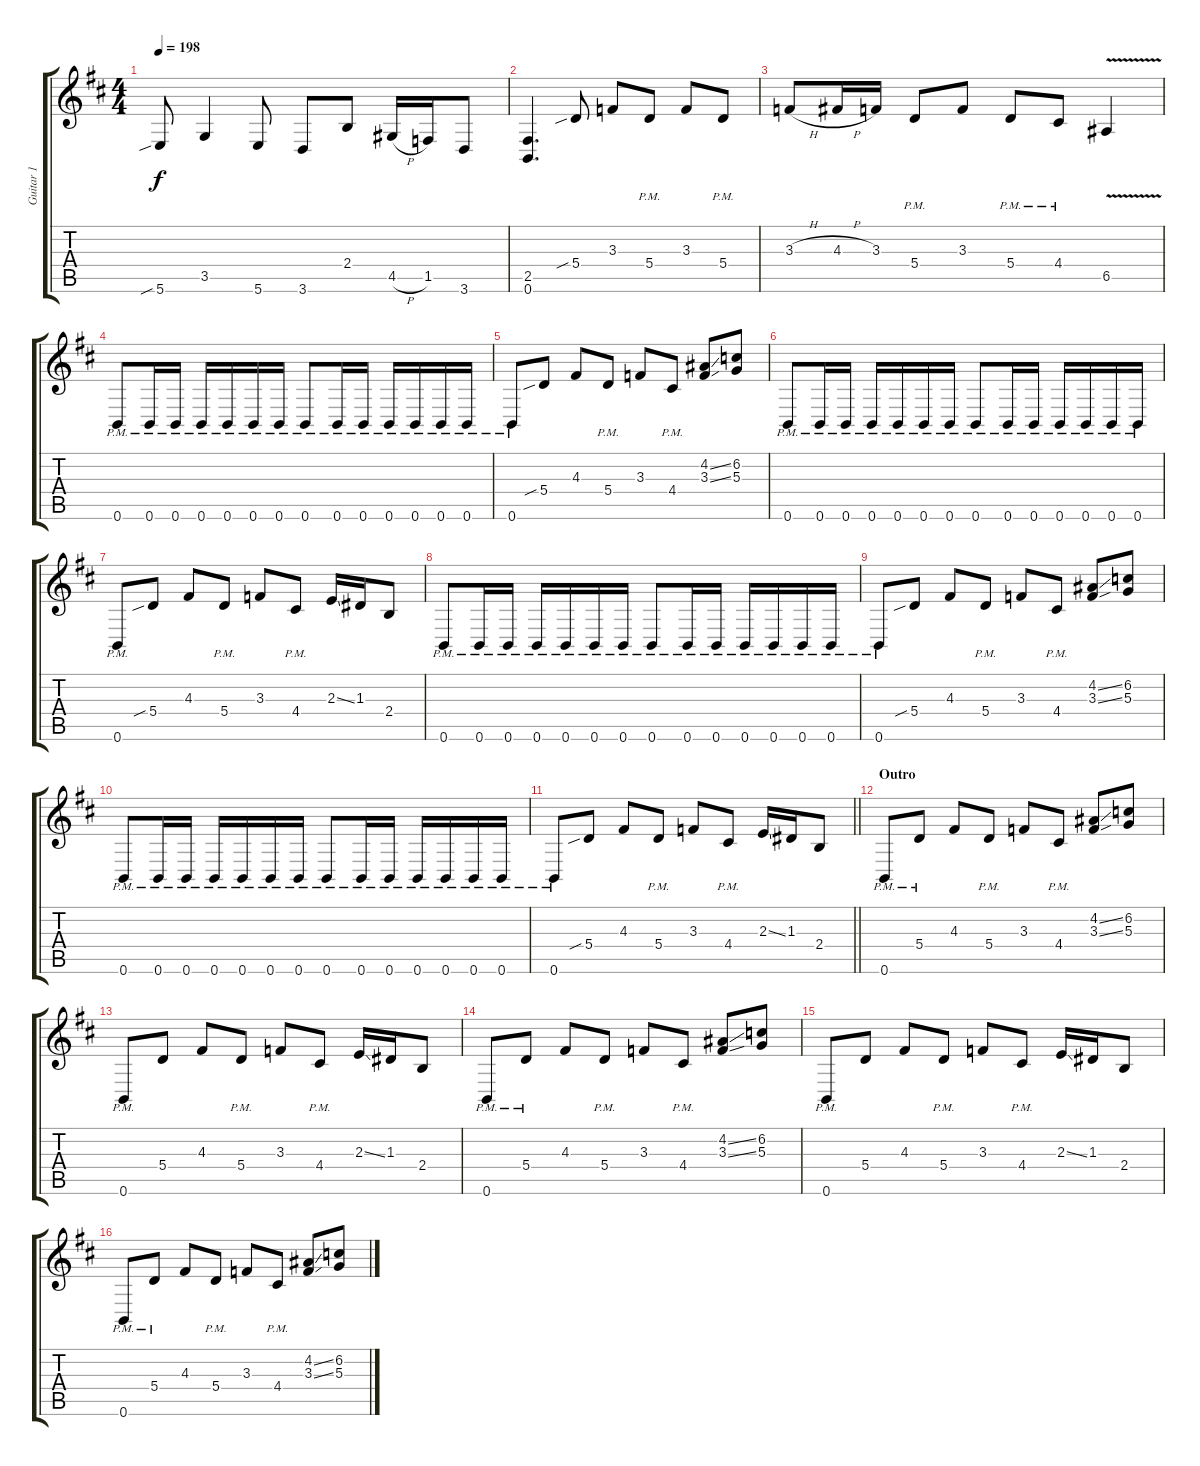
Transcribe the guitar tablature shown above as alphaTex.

\track ("Guitar 1" "Guitar 1") {instrument distortionguitar}
\staff {score tabs}
\tuning (B3 Gb3 D3 A2 E2 B1) {hide}
\ts (4 4)
\tempo 198
\clef g2
\ks d
5.6{sib}.8{dy f} 3.5.4 5.6.8 3.6.8 2.4.8 4.5{h}.16 1.5.16 3.6.8 |
(2.5 0.6).4{d} 5.4{sib}.8 3.3.8 5.4{pm}.8 3.3.8 5.4{pm}.8 |
3.3{h}.8 4.3{h}.16 3.3.16 5.4{pm}.8 3.3.8 5.4{pm}.8 4.4{pm}.8 6.5{v}.4 |
0.6{pm}.8 0.6{pm}.16 0.6{pm}.16 0.6{pm}.16 0.6{pm}.16 0.6{pm}.16 0.6{pm}.16 0.6{pm}.8 0.6{pm}.16 0.6{pm}.16 0.6{pm}.16 0.6{pm}.16 0.6{pm}.16 0.6{pm}.16 |
0.6{pm}.8 5.4{sib}.8 4.3.8 5.4{pm}.8 3.3.8 4.4{pm}.8 (4.2{ss} 3.3{ss}).8 (6.2 5.3).8 |
0.6{pm}.8 0.6{pm}.16 0.6{pm}.16 0.6{pm}.16 0.6{pm}.16 0.6{pm}.16 0.6{pm}.16 0.6{pm}.8 0.6{pm}.16 0.6{pm}.16 0.6{pm}.16 0.6{pm}.16 0.6{pm}.16 0.6{pm}.16 |
0.6{pm}.8 5.4{sib}.8 4.3.8 5.4{pm}.8 3.3.8 4.4{pm}.8 2.3{ss}.16 1.3.16 2.4.8 |
0.6{pm}.8 0.6{pm}.16 0.6{pm}.16 0.6{pm}.16 0.6{pm}.16 0.6{pm}.16 0.6{pm}.16 0.6{pm}.8 0.6{pm}.16 0.6{pm}.16 0.6{pm}.16 0.6{pm}.16 0.6{pm}.16 0.6{pm}.16 |
0.6{pm}.8 5.4{sib}.8 4.3.8 5.4{pm}.8 3.3.8 4.4{pm}.8 (4.2{ss} 3.3{ss}).8 (6.2 5.3).8 |
0.6{pm}.8 0.6{pm}.16 0.6{pm}.16 0.6{pm}.16 0.6{pm}.16 0.6{pm}.16 0.6{pm}.16 0.6{pm}.8 0.6{pm}.16 0.6{pm}.16 0.6{pm}.16 0.6{pm}.16 0.6{pm}.16 0.6{pm}.16 |
\barLineRight lightlight
0.6{pm}.8 5.4{sib}.8 4.3.8 5.4{pm}.8 3.3.8 4.4{pm}.8 2.3{ss}.16 1.3.16 2.4.8 |
\section ("" "Outro")
0.6{pm}.8 5.4{pm}.8 4.3.8 5.4{pm}.8 3.3.8 4.4{pm}.8 (4.2{ss} 3.3{ss}).8 (6.2 5.3).8 |
0.6{pm}.8 5.4.8 4.3.8 5.4{pm}.8 3.3.8 4.4{pm}.8 2.3{ss}.16 1.3.16 2.4.8 |
0.6{pm}.8 5.4{pm}.8 4.3.8 5.4{pm}.8 3.3.8 4.4{pm}.8 (4.2{ss} 3.3{ss}).8 (6.2 5.3).8 |
0.6{pm}.8 5.4.8 4.3.8 5.4{pm}.8 3.3.8 4.4{pm}.8 2.3{ss}.16 1.3.16 2.4.8 |
0.6{pm}.8 5.4{pm}.8 4.3.8 5.4{pm}.8 3.3.8 4.4{pm}.8 (4.2{ss} 3.3{ss}).8 (6.2 5.3).8
